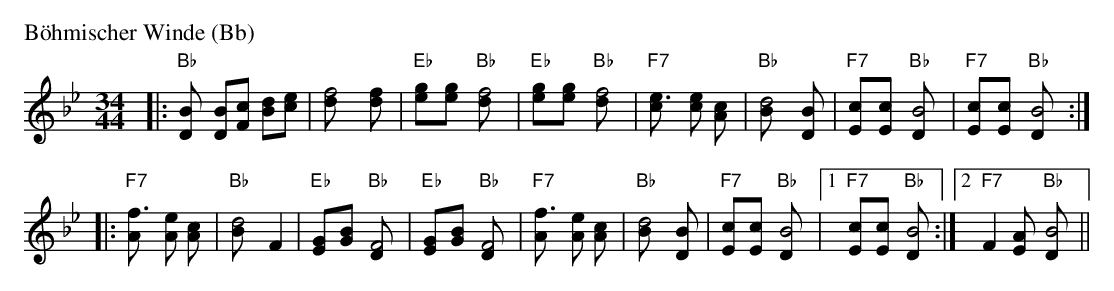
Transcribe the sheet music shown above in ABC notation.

X:1
P: B\"ohmischer Winde (Bb)
M: 34/44
L: 1/8
K: Bb
|: "Bb"[B2D] [BD][cF] [dB][ec] | [f4d] [f2d] \
| "Eb"[g2e][g2e] "Bb"[f4d] | "Eb"[g2e][g2e] "Bb"[f4d] \
| "F7"[e3c] [ec] [c2A] | "Bb"[d4B] [B2D] \
| "F7"[c2E][c2E] "Bb"[B4D] | "F7"[c2E][c2E] "Bb"[B4D] :|
|: "F7"[f3A] [eA] [c2A] | "Bb"[d4B] F2 \
| "Eb"[G2E][B2G] "Bb"[F4D] | "Eb"[G2E][B2G] "Bb"[F4D] \
| "F7"[f3A] [eA] [c2A] | "Bb"[d4B] [B2D] \
| "F7"[c2E][c2E] "Bb"[B4D] |1 "F7"[c2E][c2E] "Bb"[B4D] :|2 "F7"F2[A2E] "Bb"[B4D] ||
